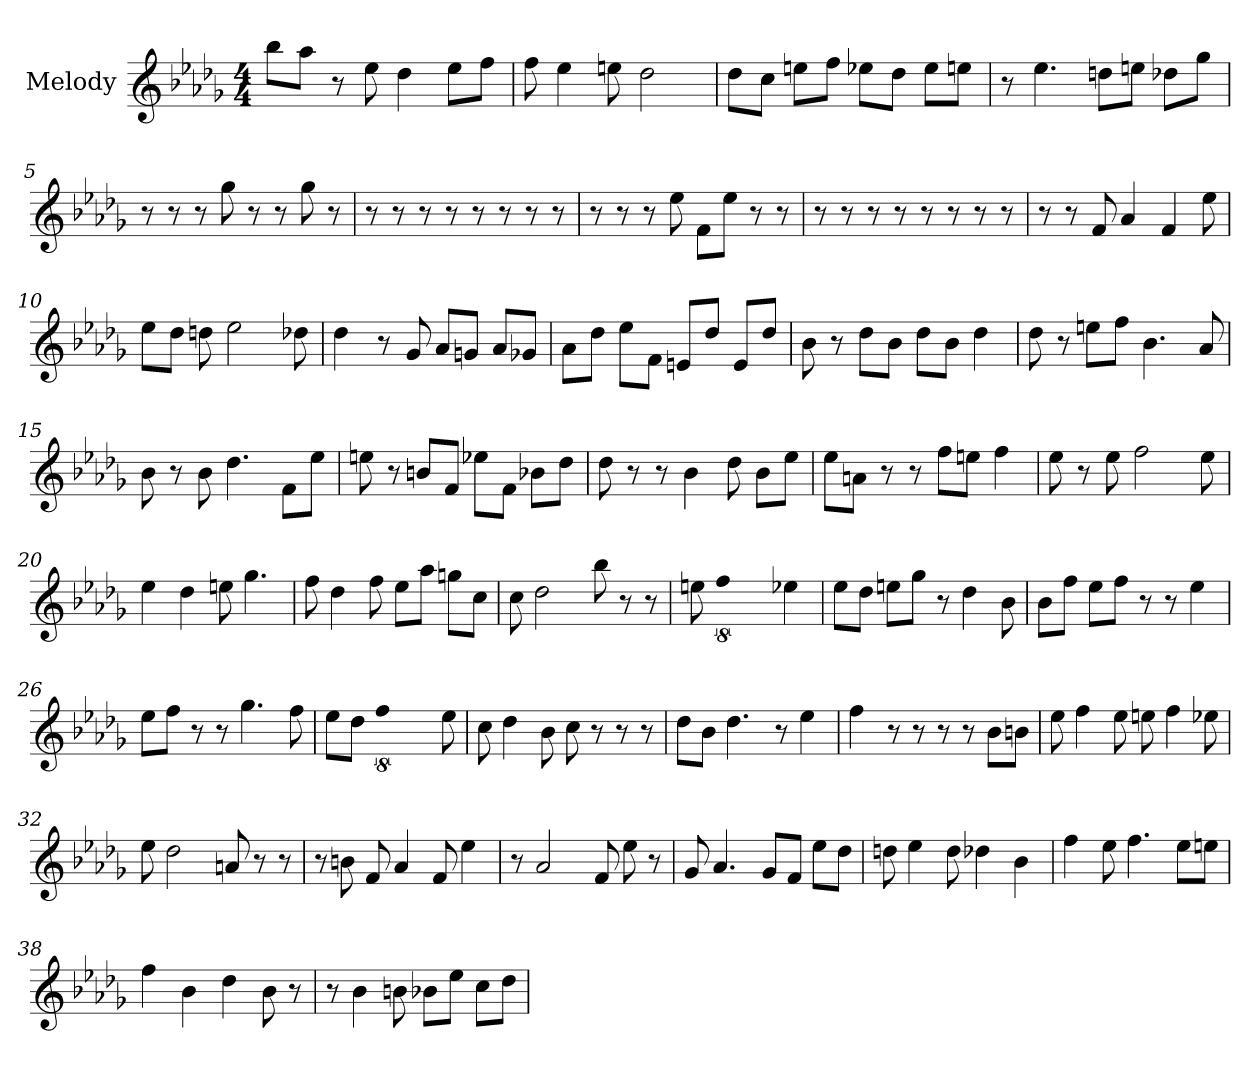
**kern
*part1
*staff1
*I"Melody
*clefG2
*k[b-e-a-d-g-]
*D-:
*M4/4
*MM86
=1
8bb-\L
8aa-\J
8r
8ee-
4dd-
8ee-\L
8ff\J
=2
8ff
4ee-
8ee
2dd-
=3
8dd-\L
8cc\J
8ee\L
8ff\J
8ee-\L
8dd-\J
8ee-\L
8ee\J
=4
8r
4.ee-
8dd\L
8ee\J
8dd-\L
8gg-\J
=5
8r
8r
8r
8gg-
8r
8r
8gg-
8r
=6
8r
8r
8r
8r
8r
8r
8r
8r
=7
8r
8r
8r
8ee-
8f\L
8ee-\J
8r
8r
=8
8r
8r
8r
8r
8r
8r
8r
8r
=9
8r
8r
8f
4a-
4f
8ee-
=10
8ee-\L
8dd-\J
8dd
2ee-
8dd-
=11
4dd-
8r
8g-
8a-/L
8g/J
8a-/L
8g-/J
=12
8a-\L
8dd-\J
8ee-\L
8f\J
8e/L
8dd-/J
8e/L
8dd-/J
=13
8b-
8r
8dd-\L
8b-\J
8dd-\L
8b-\J
4dd-
=14
8dd-
8r
8ee\L
8ff\J
4.b-
8a-
=15
8b-
8r
8b-
4.dd-
8f\L
8ee-\J
=16
8ee
8r
8b/L
8f/J
8ee-\L
8f\J
8b-\L
8dd-\J
=17
8dd-
8r
8r
4b-
8dd-
8b-\L
8ee-\J
=18
8ee-\L
8a\J
8r
8r
8ff\L
8ee\J
4ff
=19
8ee-
8r
8ee-
2ff
8ee-
=20
4ee-
4dd-
8ee
4.gg-
=21
8ff
4dd-
8ff
8ee-\L
8aa-\J
8gg\L
8cc\J
=22
8cc
2dd-
8bb-
8r
8r
=23
8ee
!LO:N:vis=2
8%5ff
4ee-
=24
8ee-\L
8dd-\J
8ee\L
8gg-\J
8r
4dd-
8b-
=25
8b-\L
8ff\J
8ee-\L
8ff\J
8r
8r
4ee-
=26
8ee-\L
8ff\J
8r
8r
4.gg-
8ff
=27
8ee-\L
8dd-\J
!LO:N:vis=2
8%5ff
8ee-
=28
8cc
4dd-
8b-
8cc
8r
8r
8r
=29
8dd-\L
8b-\J
4.dd-
8r
4ee-
=30
4ff
8r
8r
8r
8r
8b-\L
8b\J
=31
8ee-
4ff
8ee-
8ee
4ff
8ee-
=32
8ee-
2dd-
8a
8r
8r
=33
8r
8b
8f
4a-
8f
4ee-
=34
8r
2a-
8f
8ee-
8r
=35
8g-
4.a-
8g-/L
8f/J
8ee-\L
8dd-\J
=36
8dd
4ee-
8dd
4dd-
4b-
=37
4ff
8ee-
4.ff
8ee-\L
8ee\J
=38
4ff
4b-
4dd-
8b-
8r
=39
8r
4b-
8b
8b-\L
8ee-\J
8cc\L
8dd-\J
=
*-
